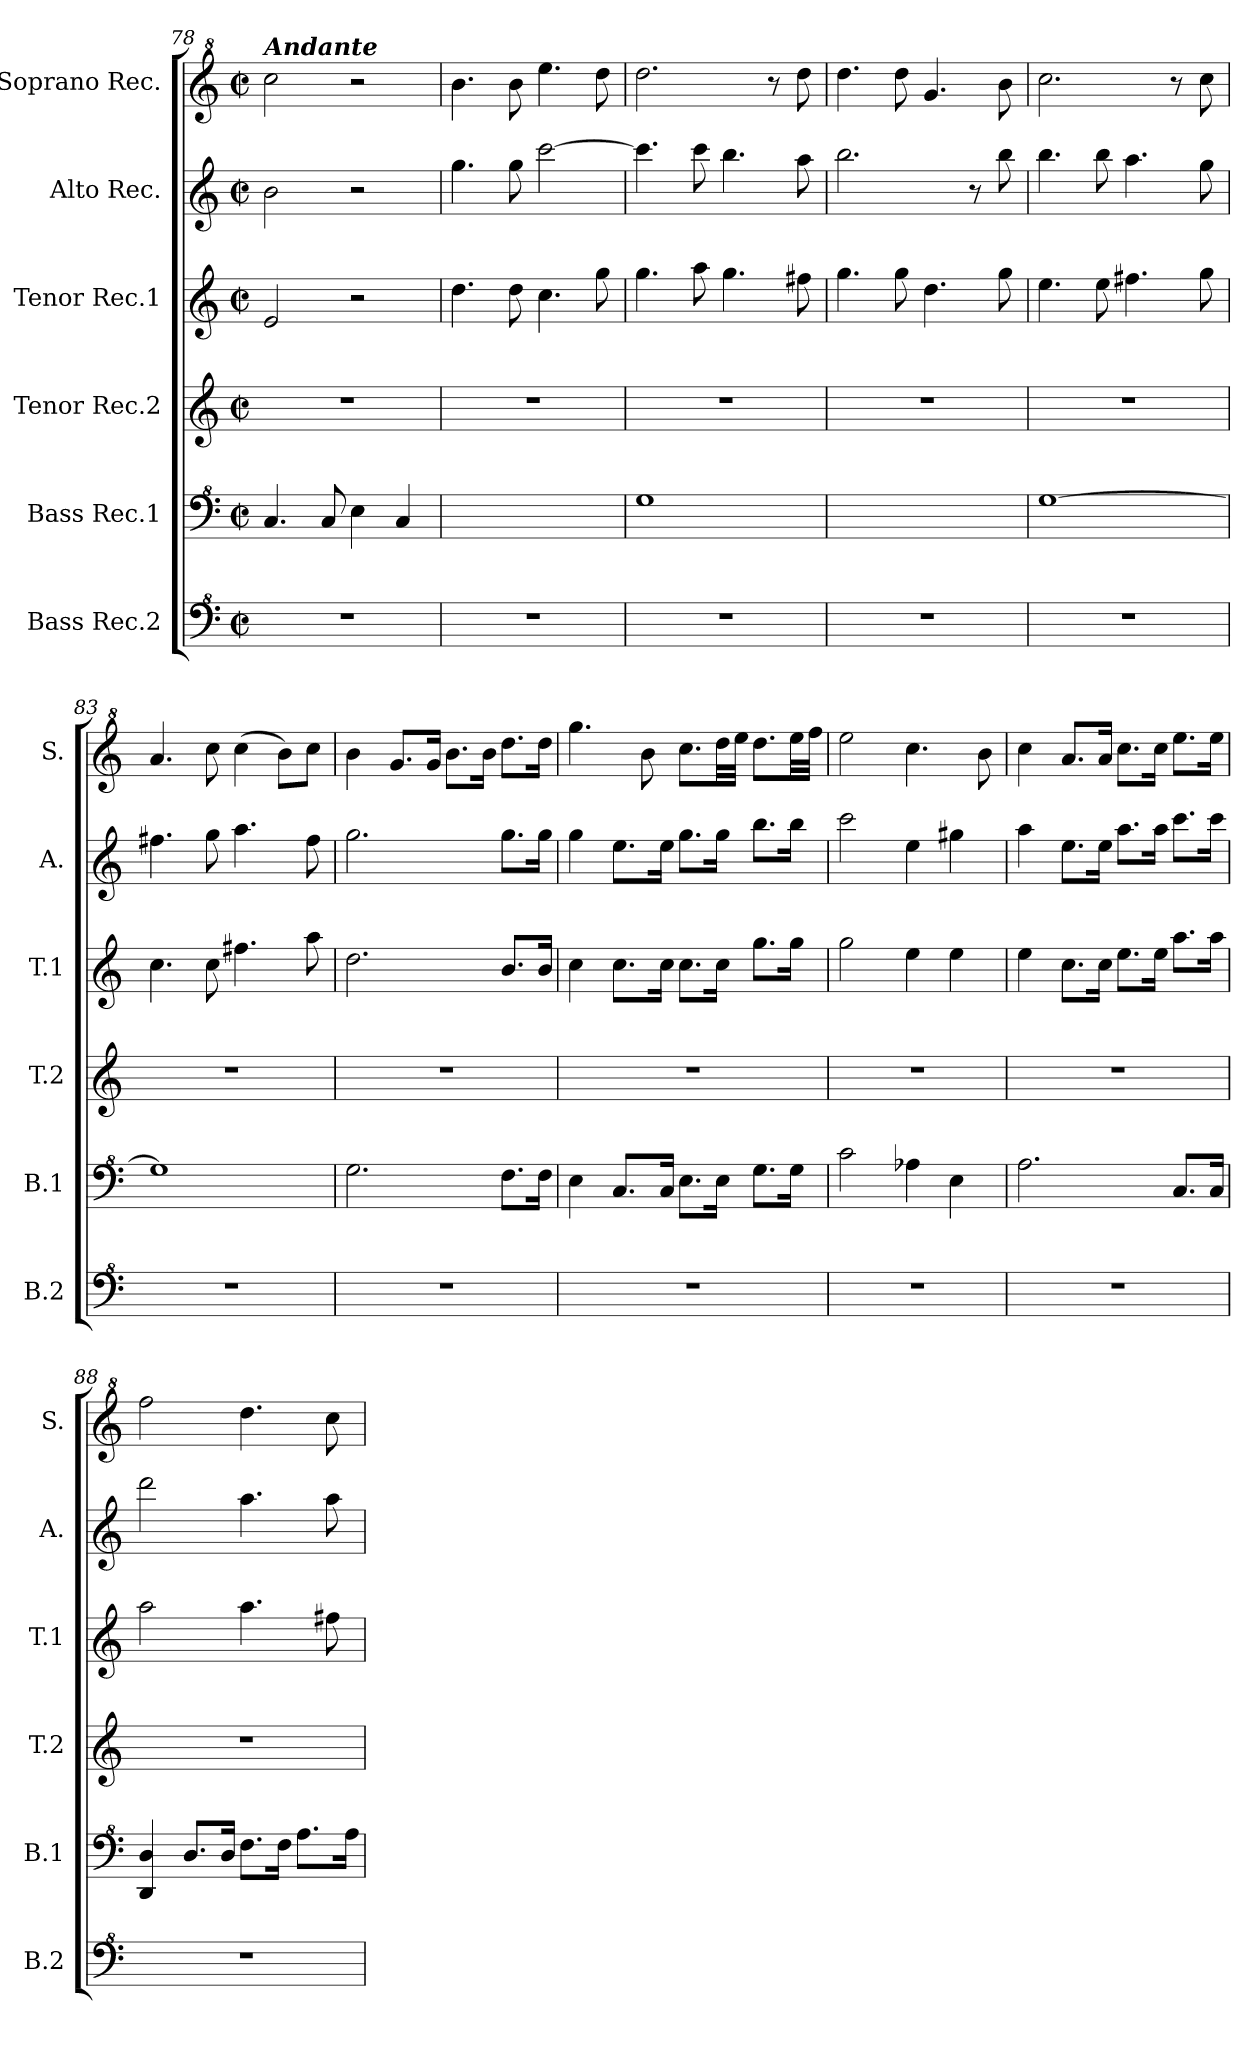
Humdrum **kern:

**kern	**kern	**kern	**kern	**kern	**kern
*part6	*part5	*part4	*part3	*part2	*part1
*staff6	*staff5	*staff4	*staff3	*staff2	*staff1
*I"Bass Rec.2	*I"Bass Rec.1	*I"Tenor Rec.2	*I"Tenor Rec.1	*I"Alto Rec.	*I"Soprano Rec.
*I'B.2	*I'B.1	*I'T.2	*I'T.1	*I'A.	*I'S.
*clefF^4	*clefF^4	*clefG2	*clefG2	*clefG2	*clefG^2
*k[]	*k[]	*k[]	*k[]	*k[]	*k[]
*M2/2	*M2/2	*M2/2	*M2/2	*M2/2	*M2/2
*met(c|)	*met(c|)	*met(c|)	*met(c|)	*met(c|)	*met(c|)
*MM120	*MM120	*MM120	*MM120	*MM120	*MM120
=78	=78	=78	=78	=78	=78
!	!	!	!	!	!LO:TX:a:Bi:t=Andante
1r	4.c/	1r	2e/	2b\	2ccc\
.	8c/	.	.	.	.
.	4e\	.	2r	2r	2r
.	4c/	.	.	.	.
=79	=79	=79	=79	=79	=79
1r	1ryy	1r	4.dd\	4.gg\	4.bb\
.	.	.	8dd\	8gg\	8bb\
.	.	.	4.cc\	[2ccc\	4.eee\
.	.	.	8gg\	.	8ddd\
=80	=80	=80	=80	=80	=80
1r	1g	1r	4.gg\	4.ccc\]	2.ddd\
.	.	.	8aa\	8ccc\	.
.	.	.	4.gg\	4.bb\	.
.	.	.	.	.	8r
.	.	.	8ff#X\	8aa\	8ddd\
=81	=81	=81	=81	=81	=81
1r	1ryy	1r	4.gg\	2.bb\	4.ddd\
.	.	.	8gg\	.	8ddd\
.	.	.	4.dd\	.	4.gg/
.	.	.	.	8r	.
.	.	.	8gg\	8bb\	8bb\
=82	=82	=82	=82	=82	=82
1r	[1g	1r	4.ee\	4.bb\	2.ccc\
.	.	.	8ee\	8bb\	.
.	.	.	4.ff#X\	4.aa\	.
.	.	.	.	.	8r
.	.	.	8gg\	8gg\	8ccc\
!!LO:LB:g=z
=83	=83	=83	=83	=83	=83
1r	1g]	1r	4.cc\	4.ff#X\	4.aa/
.	.	.	8cc\	8gg\	8ccc\
.	.	.	4.ff#X\	4.aa\	(4ccc\
.	.	.	.	.	8bb\L)
.	.	.	8aa\	8ff#\	8ccc\J
=84	=84	=84	=84	=84	=84
1r	2.g\	1r	2.dd\	2.gg\	4bb\
.	.	.	.	.	8.gg/L
.	.	.	.	.	16gg/Jk
.	.	.	.	.	8.bb\L
.	.	.	.	.	16bb\Jk
.	8.f\L	.	8.b/L	8.gg\L	8.ddd\L
.	16f\Jk	.	16b/Jk	16gg\Jk	16ddd\Jk
=85	=85	=85	=85	=85	=85
1r	4e\	1r	4cc\	4gg\	4.ggg\
.	8.c/L	.	8.cc\L	8.ee\L	.
.	.	.	.	.	8bb\
.	16c/Jk	.	16cc\Jk	16ee\Jk	.
.	8.e\L	.	8.cc\L	8.gg\L	8.ccc\L
.	16e\Jk	.	16cc\Jk	16gg\Jk	32ddd\LL
.	.	.	.	.	32eee\JJJ
.	8.g\L	.	8.gg\L	8.bb\L	8.ddd\L
.	16g\Jk	.	16gg\Jk	16bb\Jk	32eee\LL
.	.	.	.	.	32fff\JJJ
=86	=86	=86	=86	=86	=86
1r	2cc\	1r	2gg\	2ccc\	2eee\
.	4a-X\	.	4ee\	4ee\	4.ccc\
.	4e\	.	4ee\	4gg#X\	.
.	.	.	.	.	8bb\
=87	=87	=87	=87	=87	=87
1r	2.a\	1r	4ee\	4aa\	4ccc\
.	.	.	8.cc\L	8.ee\L	8.aa/L
.	.	.	16cc\Jk	16ee\Jk	16aa/Jk
.	.	.	8.ee\L	8.aa\L	8.ccc\L
.	.	.	16ee\Jk	16aa\Jk	16ccc\Jk
.	8.c/L	.	8.aa\L	8.ccc\L	8.eee\L
.	16c/Jk	.	16aa\Jk	16ccc\Jk	16eee\Jk
=88	=88	=88	=88	=88	=88
1r	4D/ 4d/	1r	2aa\	2ddd\	2fff\
.	8.d/L	.	.	.	.
.	16d/Jk	.	.	.	.
.	8.f\L	.	4.aa\	4.aa\	4.ddd\
.	16f\Jk	.	.	.	.
.	8.a\L	.	.	.	.
.	.	.	8ff#X\	8aa\	8ccc\
.	16a\Jk	.	.	.	.
=	=	=	=	=	=
*-	*-	*-	*-	*-	*-
